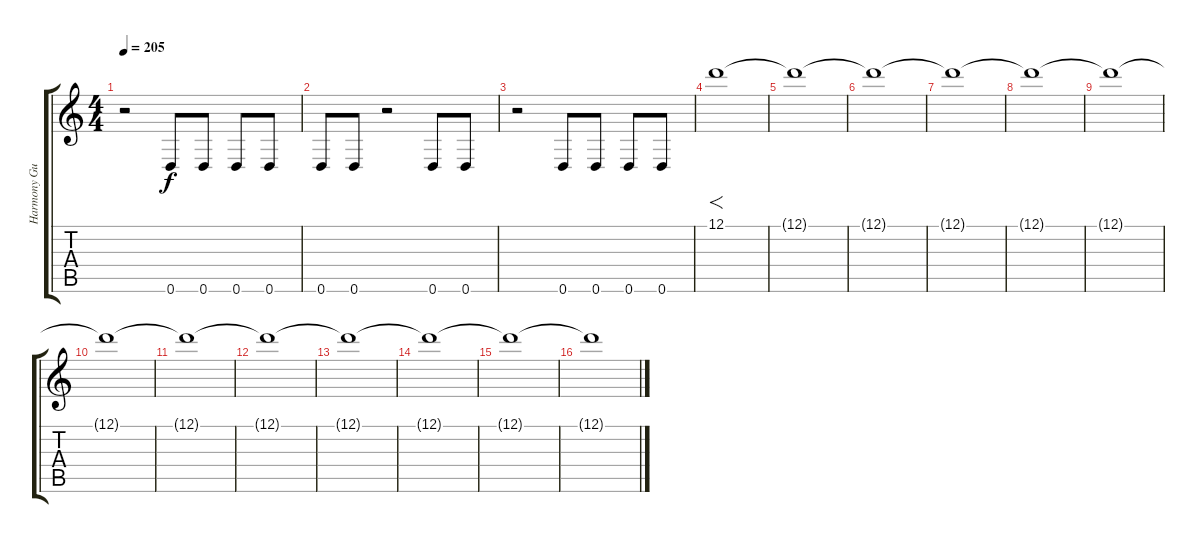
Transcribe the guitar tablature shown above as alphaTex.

\track ("Harmony Guitar" "Harmony Gu") {instrument distortionguitar}
\staff {score tabs}
\tuning (D4 A3 F3 C3 G2 D2) {hide}
\ts (4 4)
\tempo 205
\clef g2
\ks c
r.2{dy f} 0.6.8 0.6.8 0.6.8 0.6.8 |
0.6.8 0.6.8 r.2 0.6.8 0.6.8 |
r.2 0.6.8 0.6.8 0.6.8 0.6.8 |
12.1.1{f} |
12.1{t}.1 |
12.1{t}.1 |
12.1{t}.1 |
12.1{t}.1 |
12.1{t}.1 |
12.1{t}.1 |
12.1{t}.1 |
12.1{t}.1 |
12.1{t}.1 |
12.1{t}.1 |
12.1{t}.1 |
12.1{t}.1
